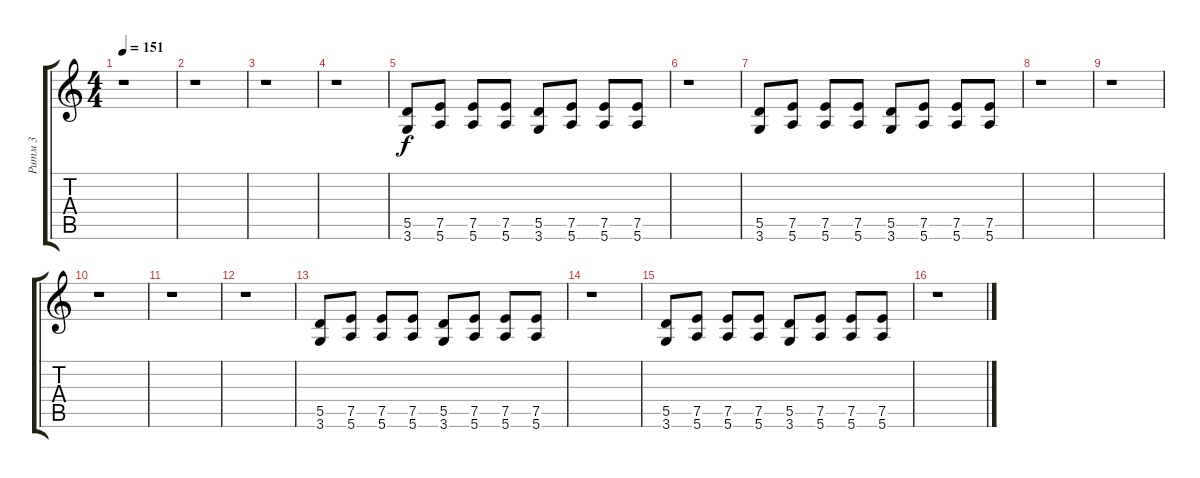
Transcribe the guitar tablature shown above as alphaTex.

\track ("Ритм 3" "Ритм 3") {instrument distortionguitar}
\staff {score tabs}
\tuning (E4 B3 G3 D3 A2 E2) {hide}
\ts (4 4)
\tempo 151
\clef g2
\ks c
r.1{dy f} |
r.1 |
r.1 |
r.1 |
(5.5 3.6).8 (7.5 5.6).8 (7.5 5.6).8 (7.5 5.6).8 (5.5 3.6).8 (7.5 5.6).8 (7.5 5.6).8 (7.5 5.6).8 |
r.1 |
(5.5 3.6).8 (7.5 5.6).8 (7.5 5.6).8 (7.5 5.6).8 (5.5 3.6).8 (7.5 5.6).8 (7.5 5.6).8 (7.5 5.6).8 |
r.1 |
r.1 |
r.1 |
r.1 |
r.1 |
(5.5 3.6).8 (7.5 5.6).8 (7.5 5.6).8 (7.5 5.6).8 (5.5 3.6).8 (7.5 5.6).8 (7.5 5.6).8 (7.5 5.6).8 |
r.1 |
(5.5 3.6).8 (7.5 5.6).8 (7.5 5.6).8 (7.5 5.6).8 (5.5 3.6).8 (7.5 5.6).8 (7.5 5.6).8 (7.5 5.6).8 |
r.1
